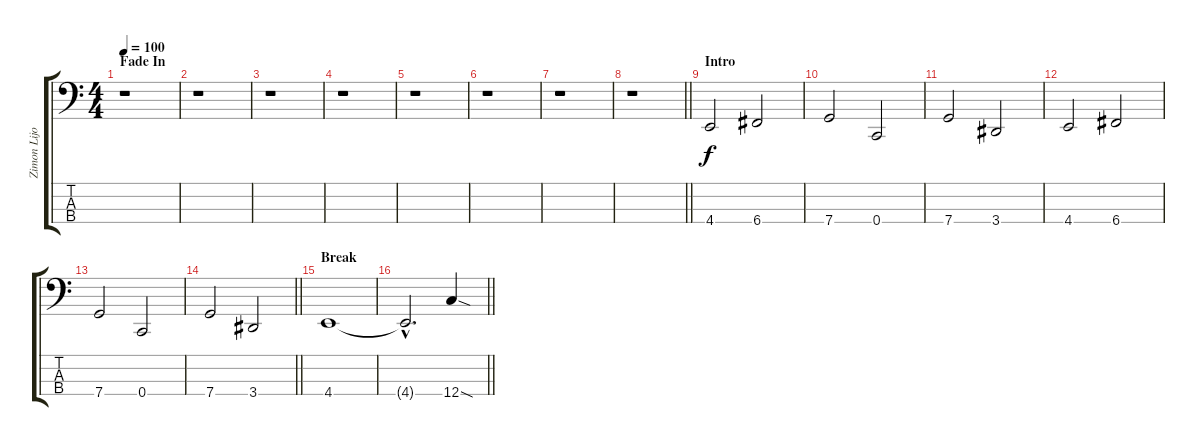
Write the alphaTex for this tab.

\track ("Zimon Lijoi" "Zimon Lijo") {instrument electricbassfinger}
\staff {score tabs}
\tuning (F2 C2 G1 C1) {hide}
\ts (4 4)
\section ("" "Fade In")
\tempo 100
\clef f4
\ks c
r.1{dy f instrument electricbassfinger} |
r.1 |
r.1 |
r.1 |
r.1 |
r.1 |
r.1 |
\barLineRight lightlight
r.1 |
\section ("" "Intro")
4.4.2 6.4.2 |
7.4.2 0.4.2 |
7.4.2 3.4.2 |
4.4.2 6.4.2 |
7.4.2 0.4.2 |
\barLineRight lightlight
7.4.2 3.4.2 |
\section ("" "Break")
4.4.1 |
\barLineRight lightlight
4.4{hac t}.2{d} 12.4{sod}.4
